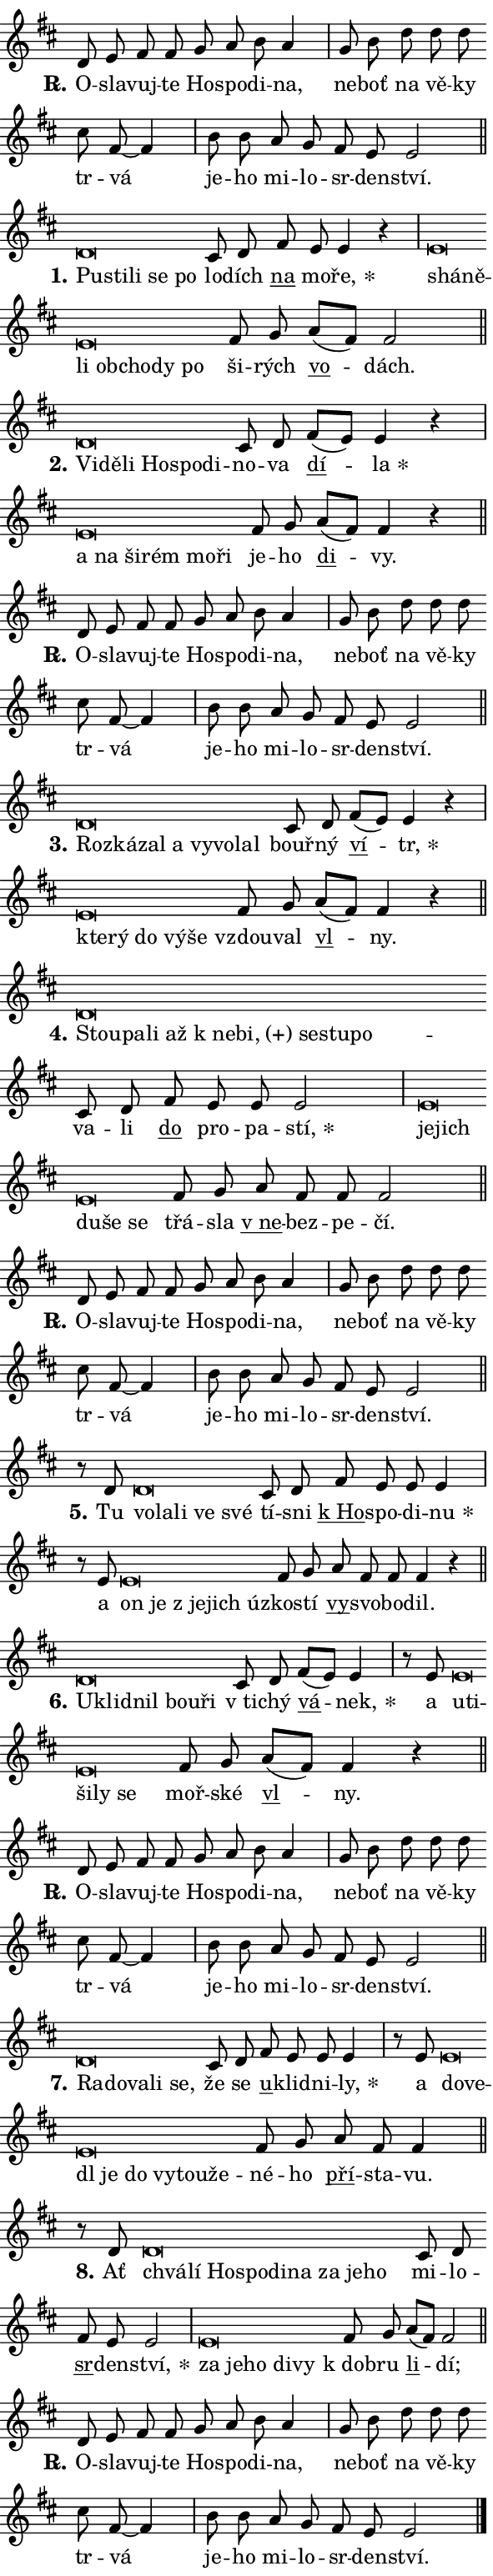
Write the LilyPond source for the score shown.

\version "2.24.0"
\header { tagline = "" }
\paper {
  indent = 0\cm
  top-margin = 0\cm
  right-margin = 0.13\cm % to fit lyric hyphens
  bottom-margin = 0\cm
  left-margin = 0\cm
  paper-width = 10\cm
  page-breaking = #ly:one-page-breaking
  system-system-spacing.basic-distance = #11
  score-system-spacing.basic-distance = #11
  ragged-last = ##f
}


%% Author: Thomas Morley
%% https://lists.gnu.org/archive/html/lilypond-user/2020-05/msg00002.html
#(define (line-position grob)
"Returns position of @var[grob} in current system:
   @code{'start}, if at first time-step
   @code{'end}, if at last time-step
   @code{'middle} otherwise
"
  (let* ((col (ly:item-get-column grob))
         (ln (ly:grob-object col 'left-neighbor))
         (rn (ly:grob-object col 'right-neighbor))
         (col-to-check-left (if (ly:grob? ln) ln col))
         (col-to-check-right (if (ly:grob? rn) rn col))
         (break-dir-left
           (and
             (ly:grob-property col-to-check-left 'non-musical #f)
             (ly:item-break-dir col-to-check-left)))
         (break-dir-right
           (and
             (ly:grob-property col-to-check-right 'non-musical #f)
             (ly:item-break-dir col-to-check-right))))
        (cond ((eqv? 1 break-dir-left) 'start)
              ((eqv? -1 break-dir-right) 'end)
              (else 'middle))))

#(define (tranparent-at-line-position vctor)
  (lambda (grob)
  "Relying on @code{line-position} select the relevant enry from @var{vctor}.
Used to determine transparency,"
    (case (line-position grob)
      ((end) (not (vector-ref vctor 0)))
      ((middle) (not (vector-ref vctor 1)))
      ((start) (not (vector-ref vctor 2))))))

noteHeadBreakVisibility =
#(define-music-function (break-visibility)(vector?)
"Makes @code{NoteHead}s transparent relying on @var{break-visibility}"
#{
  \override NoteHead.transparent =
    #(tranparent-at-line-position break-visibility)
#})

#(define delete-ledgers-for-transparent-note-heads
  (lambda (grob)
    "Reads whether a @code{NoteHead} is transparent.
If so this @code{NoteHead} is removed from @code{'note-heads} from
@var{grob}, which is supposed to be @code{LedgerLineSpanner}.
As a result ledgers are not printed for this @code{NoteHead}"
    (let* ((nhds-array (ly:grob-object grob 'note-heads))
           (nhds-list
             (if (ly:grob-array? nhds-array)
                 (ly:grob-array->list nhds-array)
                 '()))
           ;; Relies on the transparent-property being done before
           ;; Staff.LedgerLineSpanner.after-line-breaking is executed.
           ;; This is fragile ...
           (to-keep
             (remove
               (lambda (nhd)
                 (ly:grob-property nhd 'transparent #f))
               nhds-list)))
      ;; TODO find a better method to iterate over grob-arrays, similiar
      ;; to filter/remove etc for lists
      ;; For now rebuilt from scratch
      (set! (ly:grob-object grob 'note-heads)  '())
      (for-each
        (lambda (nhd)
          (ly:pointer-group-interface::add-grob grob 'note-heads nhd))
        to-keep))))

squashNotes = {
  \override NoteHead.X-extent = #'(-0.2 . 0.2)
  \override NoteHead.Y-extent = #'(-0.75 . 0)
  \override NoteHead.stencil =
    #(lambda (grob)
       (let ((pos (ly:grob-property grob 'staff-position)))
         (begin
           (if (< pos -7) (display "ERROR: Lower brevis then expected\n") (display ""))
           (if (<= pos -6) ly:text-interface::print ly:note-head::print))))
}
unSquashNotes = {
  \revert NoteHead.X-extent
  \revert NoteHead.Y-extent
  \revert NoteHead.stencil
}

hideNotes = \noteHeadBreakVisibility #begin-of-line-visible
unHideNotes = \noteHeadBreakVisibility #all-visible

% work-around for resetting accidentals
% https://lilypond.org/doc/v2.23/Documentation/notation/displaying-rhythms#unmetered-music
cadenzaMeasure = {
  \cadenzaOff
  \partial 1024 s1024
  \cadenzaOn
}

#(define-markup-command (accent layout props text) (markup?)
  "Underline accented syllable"
  (interpret-markup layout props
    #{\markup \override #'(offset . 4.3) \underline { #text }#}))

responsum = \markup \concat {
  "R" \hspace #-1.05 \path #0.1 #'((moveto 0 0.07) (lineto 0.9 0.8)) \hspace #0.05 "."
}

spaceSize = #0.6828661417322834 % exact space size for TeX Gyre Schola

\layout {
  \context {
    \Staff
    \remove "Time_signature_engraver"
    \override LedgerLineSpanner.after-line-breaking = #delete-ledgers-for-transparent-note-heads
  }
  \context {
    \Lyrics {
      \override LyricSpace.minimum-distance = \spaceSize
      \override LyricText.font-name = #"TeX Gyre Schola"
      \override LyricText.font-size = 1
      \override StanzaNumber.font-name = #"TeX Gyre Schola Bold"
      \override StanzaNumber.font-size = 1
    }
  }
  \context {
    \Score 
    \override NoteHead.text =
      #(lambda (grob) 
        (let ((pos (ly:grob-property grob 'staff-position)))
          #{\markup {
            \combine
              \halign #-0.55 \raise #(if (= pos -6) 0 0.5) \override #'(thickness . 2) \draw-line #'(3.2 . 0)
              \musicglyph "noteheads.sM1"
          }#}))
  }
}

% magnetic-lyrics.ily
%
%   written by
%     Jean Abou Samra <jean@abou-samra.fr>
%     Werner Lemberg <wl@gnu.org>
%
%   adapted by
%     Jiri Hon <jiri.hon@gmail.com>
%
% Version 2022-Apr-15

% https://www.mail-archive.com/lilypond-user@gnu.org/msg149350.html

#(define (Left_hyphen_pointer_engraver context)
   "Collect syllable-hyphen-syllable occurrences in lyrics and store
them in properties.  This engraver only looks to the left.  For
example, if the lyrics input is @code{foo -- bar}, it does the
following.

@itemize @bullet
@item
Set the @code{text} property of the @code{LyricHyphen} grob between
@q{foo} and @q{bar} to @code{foo}.

@item
Set the @code{left-hyphen} property of the @code{LyricText} grob with
text @q{foo} to the @code{LyricHyphen} grob between @q{foo} and
@q{bar}.
@end itemize

Use this auxiliary engraver in combination with the
@code{lyric-@/text::@/apply-@/magnetic-@/offset!} hook."
   (let ((hyphen #f)
         (text #f))
     (make-engraver
      (acknowledgers
       ((lyric-syllable-interface engraver grob source-engraver)
        (set! text grob)))
      (end-acknowledgers
       ((lyric-hyphen-interface engraver grob source-engraver)
        ;(when (not (grob::has-interface grob 'lyric-space-interface))
          (set! hyphen grob)));)
      ((stop-translation-timestep engraver)
       (when (and text hyphen)
         (ly:grob-set-object! text 'left-hyphen hyphen))
       (set! text #f)
       (set! hyphen #f)))))

#(define (lyric-text::apply-magnetic-offset! grob)
   "If the space between two syllables is less than the value in
property @code{LyricText@/.details@/.squash-threshold}, move the right
syllable to the left so that it gets concatenated with the left
syllable.

Use this function as a hook for
@code{LyricText@/.after-@/line-@/breaking} if the
@code{Left_@/hyphen_@/pointer_@/engraver} is active."
   (let ((hyphen (ly:grob-object grob 'left-hyphen #f)))
     (when hyphen
       (let ((left-text (ly:spanner-bound hyphen LEFT)))
         (when (grob::has-interface left-text 'lyric-syllable-interface)
           (let* ((common (ly:grob-common-refpoint grob left-text X))
                  (this-x-ext (ly:grob-extent grob common X))
                  (left-x-ext
                   (begin
                     ;; Trigger magnetism for left-text.
                     (ly:grob-property left-text 'after-line-breaking)
                     (ly:grob-extent left-text common X)))
                  ;; `delta` is the gap width between two syllables.
                  (delta (- (interval-start this-x-ext)
                            (interval-end left-x-ext)))
                  (details (ly:grob-property grob 'details))
                  (threshold (assoc-get 'squash-threshold details 0.2)))
             (when (< delta threshold)
               (let* (;; We have to manipulate the input text so that
                      ;; ligatures crossing syllable boundaries are not
                      ;; disabled.  For languages based on the Latin
                      ;; script this is essentially a beautification.
                      ;; However, for non-Western scripts it can be a
                      ;; necessity.
                      (lt (ly:grob-property left-text 'text))
                      (rt (ly:grob-property grob 'text))
                      (is-space (grob::has-interface hyphen 'lyric-space-interface))
                      (space (if is-space " " ""))
                      (extra-delta (if is-space spaceSize 0))
                      ;; Append new syllable.
                      (ltrt-space (if (and (string? lt) (string? rt))
                                (string-append lt space rt)
                                (make-concat-markup (list lt space rt))))
                      ;; Right-align `ltrt` to the right side.
                      (ltrt-space-markup (grob-interpret-markup
                               grob
                               (make-translate-markup
                                (cons (interval-length this-x-ext) 0)
                                (make-right-align-markup ltrt-space)))))
                 (begin
                   ;; Don't print `left-text`.
                   (ly:grob-set-property! left-text 'stencil #f)
                   ;; Set text and stencil (which holds all collected
                   ;; syllables so far) and shift it to the left.
                   (ly:grob-set-property! grob 'text ltrt-space)
                   (ly:grob-set-property! grob 'stencil ltrt-space-markup)
                   (ly:grob-translate-axis! grob (- (- delta extra-delta)) X))))))))))


#(define (lyric-hyphen::displace-bounds-first grob)
   ;; Make very sure this callback isn't triggered too early.
   (let ((left (ly:spanner-bound grob LEFT))
         (right (ly:spanner-bound grob RIGHT)))
     (ly:grob-property left 'after-line-breaking)
     (ly:grob-property right 'after-line-breaking)
     (ly:lyric-hyphen::print grob)))

squashThreshold = #0.4

\layout {
  \context {
    \Lyrics
    \consists #Left_hyphen_pointer_engraver
    \override LyricText.after-line-breaking =
      #lyric-text::apply-magnetic-offset!
    \override LyricHyphen.stencil = #lyric-hyphen::displace-bounds-first
    \override LyricText.details.squash-threshold = \squashThreshold
    \override LyricHyphen.minimum-distance = 0
    \override LyricHyphen.minimum-length = \squashThreshold
  }
}

squashText = \override LyricText.details.squash-threshold = 9999
unSquashText = \override LyricText.details.squash-threshold = \squashThreshold

leftText = \override LyricText.self-alignment-X = #LEFT
unLeftText = \revert LyricText.self-alignment-X

starOffset = #(lambda (grob) 
                (let ((x_offset (ly:self-alignment-interface::aligned-on-x-parent grob)))
                  (if (= x_offset 0) 0 (+ x_offset 1.2))))

star = #(define-music-function (syllable)(string?)
"Append star separator at the end of a syllable"
#{
  \once \override LyricText.X-offset = #starOffset
  \lyricmode { \markup {
    #syllable
    \override #'((font-name . "TeX Gyre Schola Bold")) \hspace #0.2 \lower #0.65 \larger "*"
  } }
#})

starAccent = #(define-music-function (syllable)(string?)
"Append star separator at the end of a syllable and make accent"
#{
  \once \override LyricText.X-offset = #starOffset
  \lyricmode { \markup {
    \accent #syllable
    \override #'((font-name . "TeX Gyre Schola Bold")) \hspace #0.2 \lower #0.65 \larger "*"
  } }
#})

breath = #(define-music-function (syllable)(string?)
"Append breathing indicator at the end of a syllable"
#{
  \lyricmode { \markup { #syllable "+" } }
#})

optionalBreath = #(define-music-function (syllable)(string?)
"Append optional breathing indicator at the end of a syllable"
#{
  \lyricmode { \markup { #syllable "(+)" } }
#})


\score {
    <<
        \new Voice = "melody" { \cadenzaOn \key d \major \relative { d'8 e fis fis g a b a4 \cadenzaMeasure \bar "|" g8 b d d d \bar "" cis fis,~ fis4 \cadenzaMeasure \bar "|" b8 b a g fis e e2 \cadenzaMeasure \bar "||" \break } }
        \new Lyrics \lyricsto "melody" { \lyricmode { \set stanza = \responsum
O -- sla -- vuj -- te Ho -- spo -- di -- na, ne -- boť na vě -- ky tr -- vá je -- ho mi -- lo -- sr -- den -- ství. } }
    >>
    \layout {}
}

\score {
    <<
        \new Voice = "melody" { \cadenzaOn \key d \major \relative { \squashNotes d'\breve*1/16 \hideNotes \breve*1/16 \bar "" \breve*1/16 \bar "" \breve*1/16 \breve*1/16 \bar "" \unHideNotes \unSquashNotes cis8 d \bar "" fis e e4 r \cadenzaMeasure \bar "|" \squashNotes e\breve*1/16 \hideNotes \breve*1/16 \bar "" \breve*1/16 \bar "" \breve*1/16 \bar "" \breve*1/16 \bar "" \breve*1/16 \breve*1/16 \bar "" \unHideNotes \unSquashNotes fis8 g \bar "" a[( fis)] fis2 \cadenzaMeasure \bar "||" \break } }
        \new Lyrics \lyricsto "melody" { \lyricmode { \set stanza = "1."
\leftText Pu -- \squashText sti -- li se po \unLeftText \unSquashText lo -- dích \markup \accent na mo -- \star ře, \leftText shá -- \squashText ně -- li ob -- cho -- dy po \unLeftText \unSquashText ši -- rých \markup \accent vo -- dách. } }
    >>
    \layout {}
}

\score {
    <<
        \new Voice = "melody" { \cadenzaOn \key d \major \relative { \squashNotes d'\breve*1/16 \hideNotes \breve*1/16 \bar "" \breve*1/16 \bar "" \breve*1/16 \bar "" \breve*1/16 \breve*1/16 \bar "" \unHideNotes \unSquashNotes cis8 d \bar "" fis[( e)] e4 r \cadenzaMeasure \bar "|" \squashNotes e\breve*1/16 \hideNotes \breve*1/16 \bar "" \breve*1/16 \bar "" \breve*1/16 \bar "" \breve*1/16 \breve*1/16 \bar "" \unHideNotes \unSquashNotes fis8 g \bar "" a[( fis)] fis4 r \cadenzaMeasure \bar "||" \break } }
        \new Lyrics \lyricsto "melody" { \lyricmode { \set stanza = "2."
\leftText Vi -- \squashText dě -- li Ho -- spo -- di -- \unLeftText \unSquashText no -- va \markup \accent dí -- \star la \leftText a \squashText na ši -- rém mo -- ři \unLeftText \unSquashText je -- ho \markup \accent di -- vy. } }
    >>
    \layout {}
}

\score {
    <<
        \new Voice = "melody" { \cadenzaOn \key d \major \relative { d'8 e fis fis g a b a4 \cadenzaMeasure \bar "|" g8 b d d d \bar "" cis fis,~ fis4 \cadenzaMeasure \bar "|" b8 b a g fis e e2 \cadenzaMeasure \bar "||" \break } }
        \new Lyrics \lyricsto "melody" { \lyricmode { \set stanza = \responsum
O -- sla -- vuj -- te Ho -- spo -- di -- na, ne -- boť na vě -- ky tr -- vá je -- ho mi -- lo -- sr -- den -- ství. } }
    >>
    \layout {}
}

\score {
    <<
        \new Voice = "melody" { \cadenzaOn \key d \major \relative { \squashNotes d'\breve*1/16 \hideNotes \breve*1/16 \bar "" \breve*1/16 \bar "" \breve*1/16 \bar "" \breve*1/16 \bar "" \breve*1/16 \breve*1/16 \bar "" \unHideNotes \unSquashNotes cis8 d \bar "" fis[( e)] e4 r \cadenzaMeasure \bar "|" \squashNotes e\breve*1/16 \hideNotes \breve*1/16 \bar "" \breve*1/16 \bar "" \breve*1/16 \breve*1/16 \bar "" \unHideNotes \unSquashNotes fis8 g \bar "" a[( fis)] fis4 r \cadenzaMeasure \bar "||" \break } }
        \new Lyrics \lyricsto "melody" { \lyricmode { \set stanza = "3."
\leftText Roz -- \squashText ká -- zal a vy -- vo -- lal \unLeftText \unSquashText bouř -- ný \markup \accent ví -- \star tr, \leftText kte -- \squashText rý do vý -- še \unLeftText \unSquashText vzdou -- val \markup \accent vl -- ny. } }
    >>
    \layout {}
}

\score {
    <<
        \new Voice = "melody" { \cadenzaOn \key d \major \relative { \squashNotes d'\breve*1/16 \hideNotes \breve*1/16 \bar "" \breve*1/16 \bar "" \breve*1/16 \bar "" \breve*1/16 \bar "" \breve*1/16 \bar "" \breve*1/16 \bar "" \breve*1/16 \breve*1/16 \bar "" \unHideNotes \unSquashNotes cis8 d \bar "" fis e e e2 \cadenzaMeasure \bar "|" \squashNotes e\breve*1/16 \hideNotes \breve*1/16 \bar "" \breve*1/16 \bar "" \breve*1/16 \breve*1/16 \bar "" \unHideNotes \unSquashNotes fis8 g \bar "" a fis fis fis2 \cadenzaMeasure \bar "||" \break } }
        \new Lyrics \lyricsto "melody" { \lyricmode { \set stanza = "4."
\leftText Stou -- \squashText pa -- li až "k ne" -- \optionalBreath bi, se -- stu -- po -- \unLeftText \unSquashText va -- li \markup \accent do pro -- pa -- \star stí, \leftText je -- \squashText jich du -- še se \unLeftText \unSquashText třá -- sla \markup \accent "v ne" -- bez -- pe -- čí. } }
    >>
    \layout {}
}

\score {
    <<
        \new Voice = "melody" { \cadenzaOn \key d \major \relative { d'8 e fis fis g a b a4 \cadenzaMeasure \bar "|" g8 b d d d \bar "" cis fis,~ fis4 \cadenzaMeasure \bar "|" b8 b a g fis e e2 \cadenzaMeasure \bar "||" \break } }
        \new Lyrics \lyricsto "melody" { \lyricmode { \set stanza = \responsum
O -- sla -- vuj -- te Ho -- spo -- di -- na, ne -- boť na vě -- ky tr -- vá je -- ho mi -- lo -- sr -- den -- ství. } }
    >>
    \layout {}
}

\score {
    <<
        \new Voice = "melody" { \cadenzaOn \key d \major \relative { r8 d'8 \squashNotes d\breve*1/16 \hideNotes \breve*1/16 \bar "" \breve*1/16 \bar "" \breve*1/16 \breve*1/16 \bar "" \unHideNotes \unSquashNotes cis8 d \bar "" fis e e e4 \cadenzaMeasure \bar "|" r8 e \squashNotes e\breve*1/16 \hideNotes \breve*1/16 \bar "" \breve*1/16 \bar "" \breve*1/16 \breve*1/16 \bar "" \unHideNotes \unSquashNotes fis8 g \bar "" a fis fis fis4 r \cadenzaMeasure \bar "||" \break } }
        \new Lyrics \lyricsto "melody" { \lyricmode { \set stanza = "5."
Tu \leftText vo -- \squashText la -- li ve své \unLeftText \unSquashText tí -- sni \markup \accent "k Ho" -- spo -- di -- \star nu a \leftText on \squashText je "z je" -- jich úz -- \unLeftText \unSquashText ko -- stí \markup \accent vy -- svo -- bo -- dil. } }
    >>
    \layout {}
}

\score {
    <<
        \new Voice = "melody" { \cadenzaOn \key d \major \relative { \squashNotes d'\breve*1/16 \hideNotes \breve*1/16 \bar "" \breve*1/16 \bar "" \breve*1/16 \breve*1/16 \bar "" \unHideNotes \unSquashNotes cis8 d \bar "" fis[( e)] e4 \cadenzaMeasure \bar "|" r8 e8 \squashNotes e\breve*1/16 \hideNotes \breve*1/16 \bar "" \breve*1/16 \bar "" \breve*1/16 \breve*1/16 \bar "" \unHideNotes \unSquashNotes fis8 g \bar "" a[( fis)] fis4 r \cadenzaMeasure \bar "||" \break } }
        \new Lyrics \lyricsto "melody" { \lyricmode { \set stanza = "6."
\leftText U -- \squashText klid -- nil bou -- ři \unLeftText \unSquashText "v ti" -- chý \markup \accent vá -- \star nek, a \leftText u -- \squashText ti -- ši -- ly se \unLeftText \unSquashText moř -- ské \markup \accent vl -- ny. } }
    >>
    \layout {}
}

\score {
    <<
        \new Voice = "melody" { \cadenzaOn \key d \major \relative { d'8 e fis fis g a b a4 \cadenzaMeasure \bar "|" g8 b d d d \bar "" cis fis,~ fis4 \cadenzaMeasure \bar "|" b8 b a g fis e e2 \cadenzaMeasure \bar "||" \break } }
        \new Lyrics \lyricsto "melody" { \lyricmode { \set stanza = \responsum
O -- sla -- vuj -- te Ho -- spo -- di -- na, ne -- boť na vě -- ky tr -- vá je -- ho mi -- lo -- sr -- den -- ství. } }
    >>
    \layout {}
}

\score {
    <<
        \new Voice = "melody" { \cadenzaOn \key d \major \relative { \squashNotes d'\breve*1/16 \hideNotes \breve*1/16 \bar "" \breve*1/16 \bar "" \breve*1/16 \breve*1/16 \bar "" \unHideNotes \unSquashNotes cis8 d \bar "" fis e e e4 \cadenzaMeasure \bar "|" r8 e8 \squashNotes e\breve*1/16 \hideNotes \breve*1/16 \bar "" \breve*1/16 \bar "" \breve*1/16 \bar "" \breve*1/16 \bar "" \breve*1/16 \bar "" \breve*1/16 \breve*1/16 \bar "" \unHideNotes \unSquashNotes fis8 g \bar "" a fis fis4 \cadenzaMeasure \bar "||" \break } }
        \new Lyrics \lyricsto "melody" { \lyricmode { \set stanza = "7."
\leftText Ra -- \squashText do -- va -- li se, \unLeftText \unSquashText že se \markup \accent u -- klid -- ni -- \star ly, a \leftText do -- \squashText ve -- dl je do vy -- tou -- že -- \unLeftText \unSquashText né -- ho \markup \accent pří -- sta -- vu. } }
    >>
    \layout {}
}

\score {
    <<
        \new Voice = "melody" { \cadenzaOn \key d \major \relative { r8 d'8 \squashNotes d\breve*1/16 \hideNotes \breve*1/16 \bar "" \breve*1/16 \bar "" \breve*1/16 \bar "" \breve*1/16 \bar "" \breve*1/16 \bar "" \breve*1/16 \bar "" \breve*1/16 \breve*1/16 \bar "" \unHideNotes \unSquashNotes cis8 d \bar "" fis e e2 \cadenzaMeasure \bar "|" \squashNotes e\breve*1/16 \hideNotes \breve*1/16 \bar "" \breve*1/16 \bar "" \breve*1/16 \breve*1/16 \bar "" \unHideNotes \unSquashNotes fis8 g \bar "" a[( fis)] fis2 \cadenzaMeasure \bar "||" \break } }
        \new Lyrics \lyricsto "melody" { \lyricmode { \set stanza = "8."
Ať \leftText chvá -- \squashText lí Ho -- spo -- di -- na za je -- ho \unLeftText \unSquashText mi -- lo -- \markup \accent sr -- den -- \star ství, \leftText za \squashText je -- ho di -- vy \unLeftText \unSquashText "k dob" -- ru \markup \accent li -- dí; } }
    >>
    \layout {}
}

\score {
    <<
        \new Voice = "melody" { \cadenzaOn \key d \major \relative { d'8 e fis fis g a b a4 \cadenzaMeasure \bar "|" g8 b d d d \bar "" cis fis,~ fis4 \cadenzaMeasure \bar "|" b8 b a g fis e e2 \cadenzaMeasure \bar "||" \break } \bar "|." }
        \new Lyrics \lyricsto "melody" { \lyricmode { \set stanza = \responsum
O -- sla -- vuj -- te Ho -- spo -- di -- na, ne -- boť na vě -- ky tr -- vá je -- ho mi -- lo -- sr -- den -- ství. } }
    >>
    \layout {}
}
